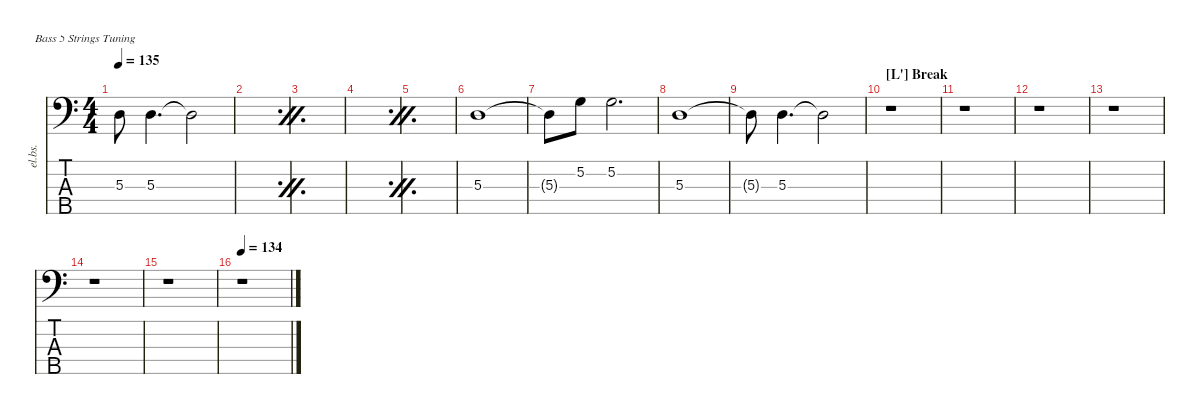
\defaultSystemsLayout 4
\hideDynamics
\bracketExtendMode nobrackets
\track ("E.Bass" "el.bs.") {solo instrument electricbassfinger}
\staff {score tabs}
\tuning (G2 D2 A1 E1 B0)
\ts (4 4)
\tempo 135
\clef f4
\ks c
5.3{t}.8{dy mf} 5.3.4{d} 5.3{t}.2 |
\simile firstofdouble
|
\simile secondofdouble
|
\simile firstofdouble
|
\simile secondofdouble
|
\simile none
5.3.1 |
5.3{t}.8 5.2.8 5.2.2{d} |
5.3.1 |
5.3{t}.8 5.3.4{d} 5.3{t}.2 |
\section ("L'" "Break")
r.1 |
r.1 |
r.1 |
r.1 |
r.1 |
r.1 |
\tempo 134
r.1
